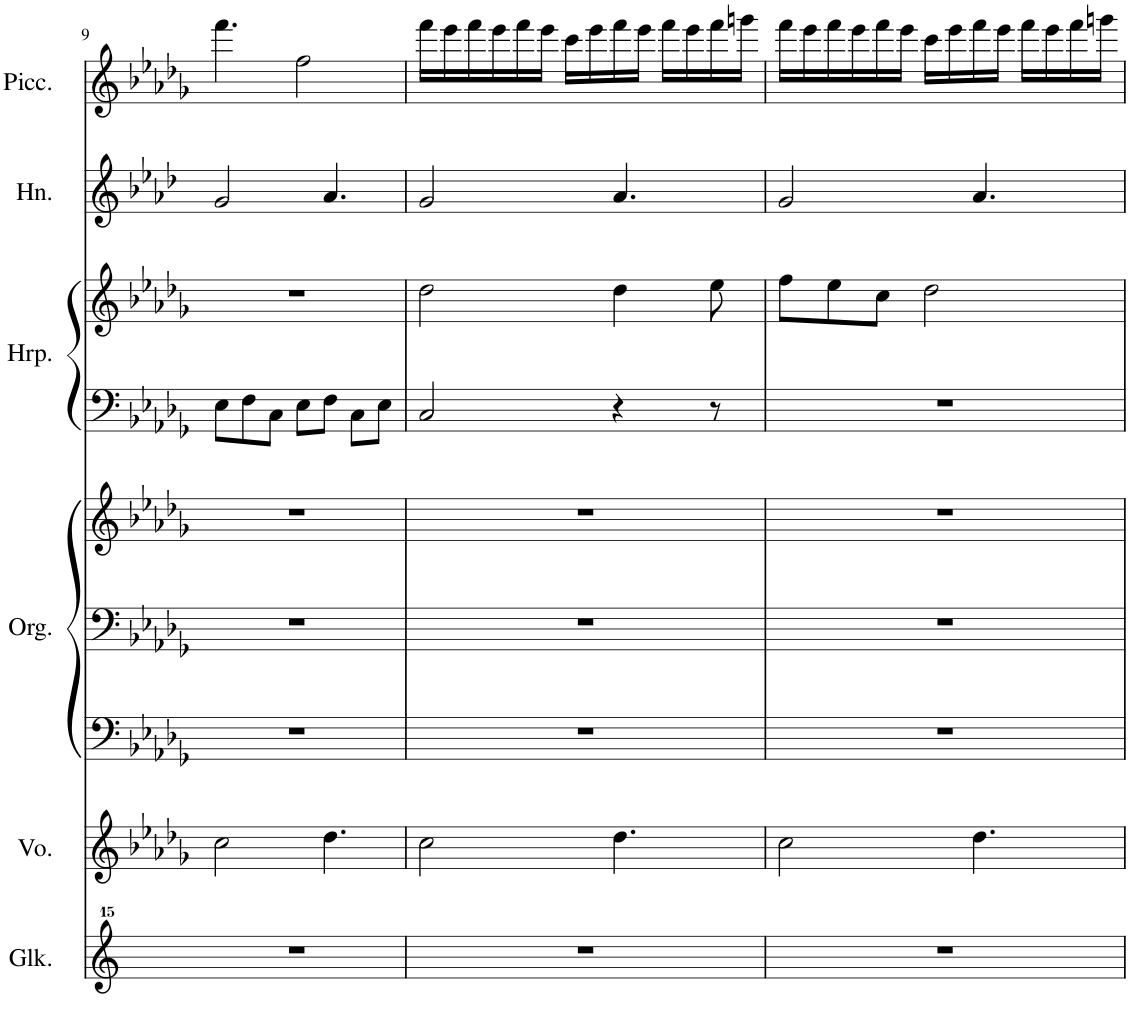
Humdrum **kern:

**kern	**kern	**kern	**kern	**kern	**kern	**kern	**kern	**kern
*part6	*part5	*part4	*part4	*part4	*part3	*part3	*part2	*part1
*staff9	*staff8	*staff7	*staff6	*staff5	*staff4	*staff3	*staff2	*staff1
*I"Glockenspiel	*I"Voice	*I"Organ	*	*	*I"Harp	*	*I"Horn	*I"Piccolo
*I'Glk.	*I'Vo.	*I'Org.	*	*	*I'Hrp.	*	*I'Hn.	*I'Picc.
!!LO:PB:g=z
*clefG^^2	*clefG2	*clefF4	*clefF4	*clefG2	*clefF4	*clefG2	*clefG2	*clefG2
*	*	*	*	*	*	*	*Trd4c7	*Trd-7c-12
*k[]	*k[b-e-a-d-g-]	*k[b-e-a-d-g-]	*k[b-e-a-d-g-]	*k[b-e-a-d-g-]	*k[b-e-a-d-g-]	*k[b-e-a-d-g-]	*k[b-e-a-d-]	*k[b-e-a-d-g-]
*M7/8	*M7/8	*M7/8	*M7/8	*M7/8	*M7/8	*M7/8	*M7/8	*M7/8
=9	=9	=9	=9	=9	=9	=9	=9	=9
2..r	2cc\	2..r	2..r	2..r	8E-\L	2..r	2g/	4.fff\
.	.	.	.	.	8F\	.	.	.
.	.	.	.	.	8C\J	.	.	.
.	.	.	.	.	8E-\L	.	.	2ff\
.	4.dd-\	.	.	.	8F\J	.	4.a-/	.
.	.	.	.	.	8C\L	.	.	.
.	.	.	.	.	8E-\J	.	.	.
=10	=10	=10	=10	=10	=10	=10	=10	=10
2..r	2cc\	2..r	2..r	2..r	2C/	2dd-\	2g/	16fff\LL
.	.	.	.	.	.	.	.	16eee-\
.	.	.	.	.	.	.	.	16fff\
.	.	.	.	.	.	.	.	16eee-\
.	.	.	.	.	.	.	.	16fff\
.	.	.	.	.	.	.	.	16eee-\JJ
.	.	.	.	.	.	.	.	16ccc\LL
.	.	.	.	.	.	.	.	16eee-\
.	4.dd-\	.	.	.	4r	4dd-\	4.a-/	16fff\
.	.	.	.	.	.	.	.	16eee-\JJ
.	.	.	.	.	.	.	.	16fff\LL
.	.	.	.	.	.	.	.	16eee-\
.	.	.	.	.	8r	8ee-\	.	16fff\
.	.	.	.	.	.	.	.	16gggn\JJ
=11	=11	=11	=11	=11	=11	=11	=11	=11
2..r	2cc\	2..r	2..r	2..r	2..r	8ff\L	2g/	16fff\LL
.	.	.	.	.	.	.	.	16eee-\
.	.	.	.	.	.	8ee-\	.	16fff\
.	.	.	.	.	.	.	.	16eee-\
.	.	.	.	.	.	8cc\J	.	16fff\
.	.	.	.	.	.	.	.	16eee-\JJ
.	.	.	.	.	.	2dd-\	.	16ccc\LL
.	.	.	.	.	.	.	.	16eee-\
.	4.dd-\	.	.	.	.	.	4.a-/	16fff\
.	.	.	.	.	.	.	.	16eee-\JJ
.	.	.	.	.	.	.	.	16fff\LL
.	.	.	.	.	.	.	.	16eee-\
.	.	.	.	.	.	.	.	16fff\
.	.	.	.	.	.	.	.	16gggn\JJ
=	=	=	=	=	=	=	=	=
*-	*-	*-	*-	*-	*-	*-	*-	*-
